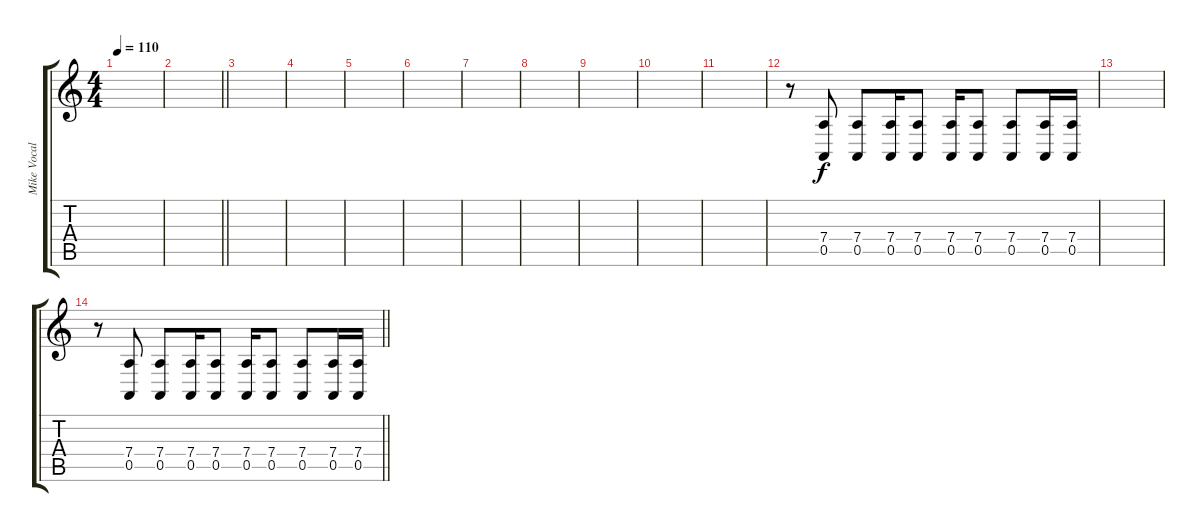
\track ("Mike Vocals" "Mike Vocal") {instrument harmonica}
\staff {score tabs}
\tuning (E4 B3 G3 D3 A2 E2) {hide}
\ts (4 4)
\tempo 110
\clef g2
\ks c
|
\barLineRight lightlight
|
|
|
|
|
|
|
|
|
|
r.8 (7.4 0.5).8 (7.4 0.5).8 (7.4 0.5).16 (7.4 0.5).8 (7.4 0.5).16 (7.4 0.5).8 (7.4 0.5).8 (7.4 0.5).16 (7.4 0.5).16 |
|
\barLineRight lightlight
r.8 (7.4 0.5).8 (7.4 0.5).8 (7.4 0.5).16 (7.4 0.5).8 (7.4 0.5).16 (7.4 0.5).8 (7.4 0.5).8 (7.4 0.5).16 (7.4 0.5).16
